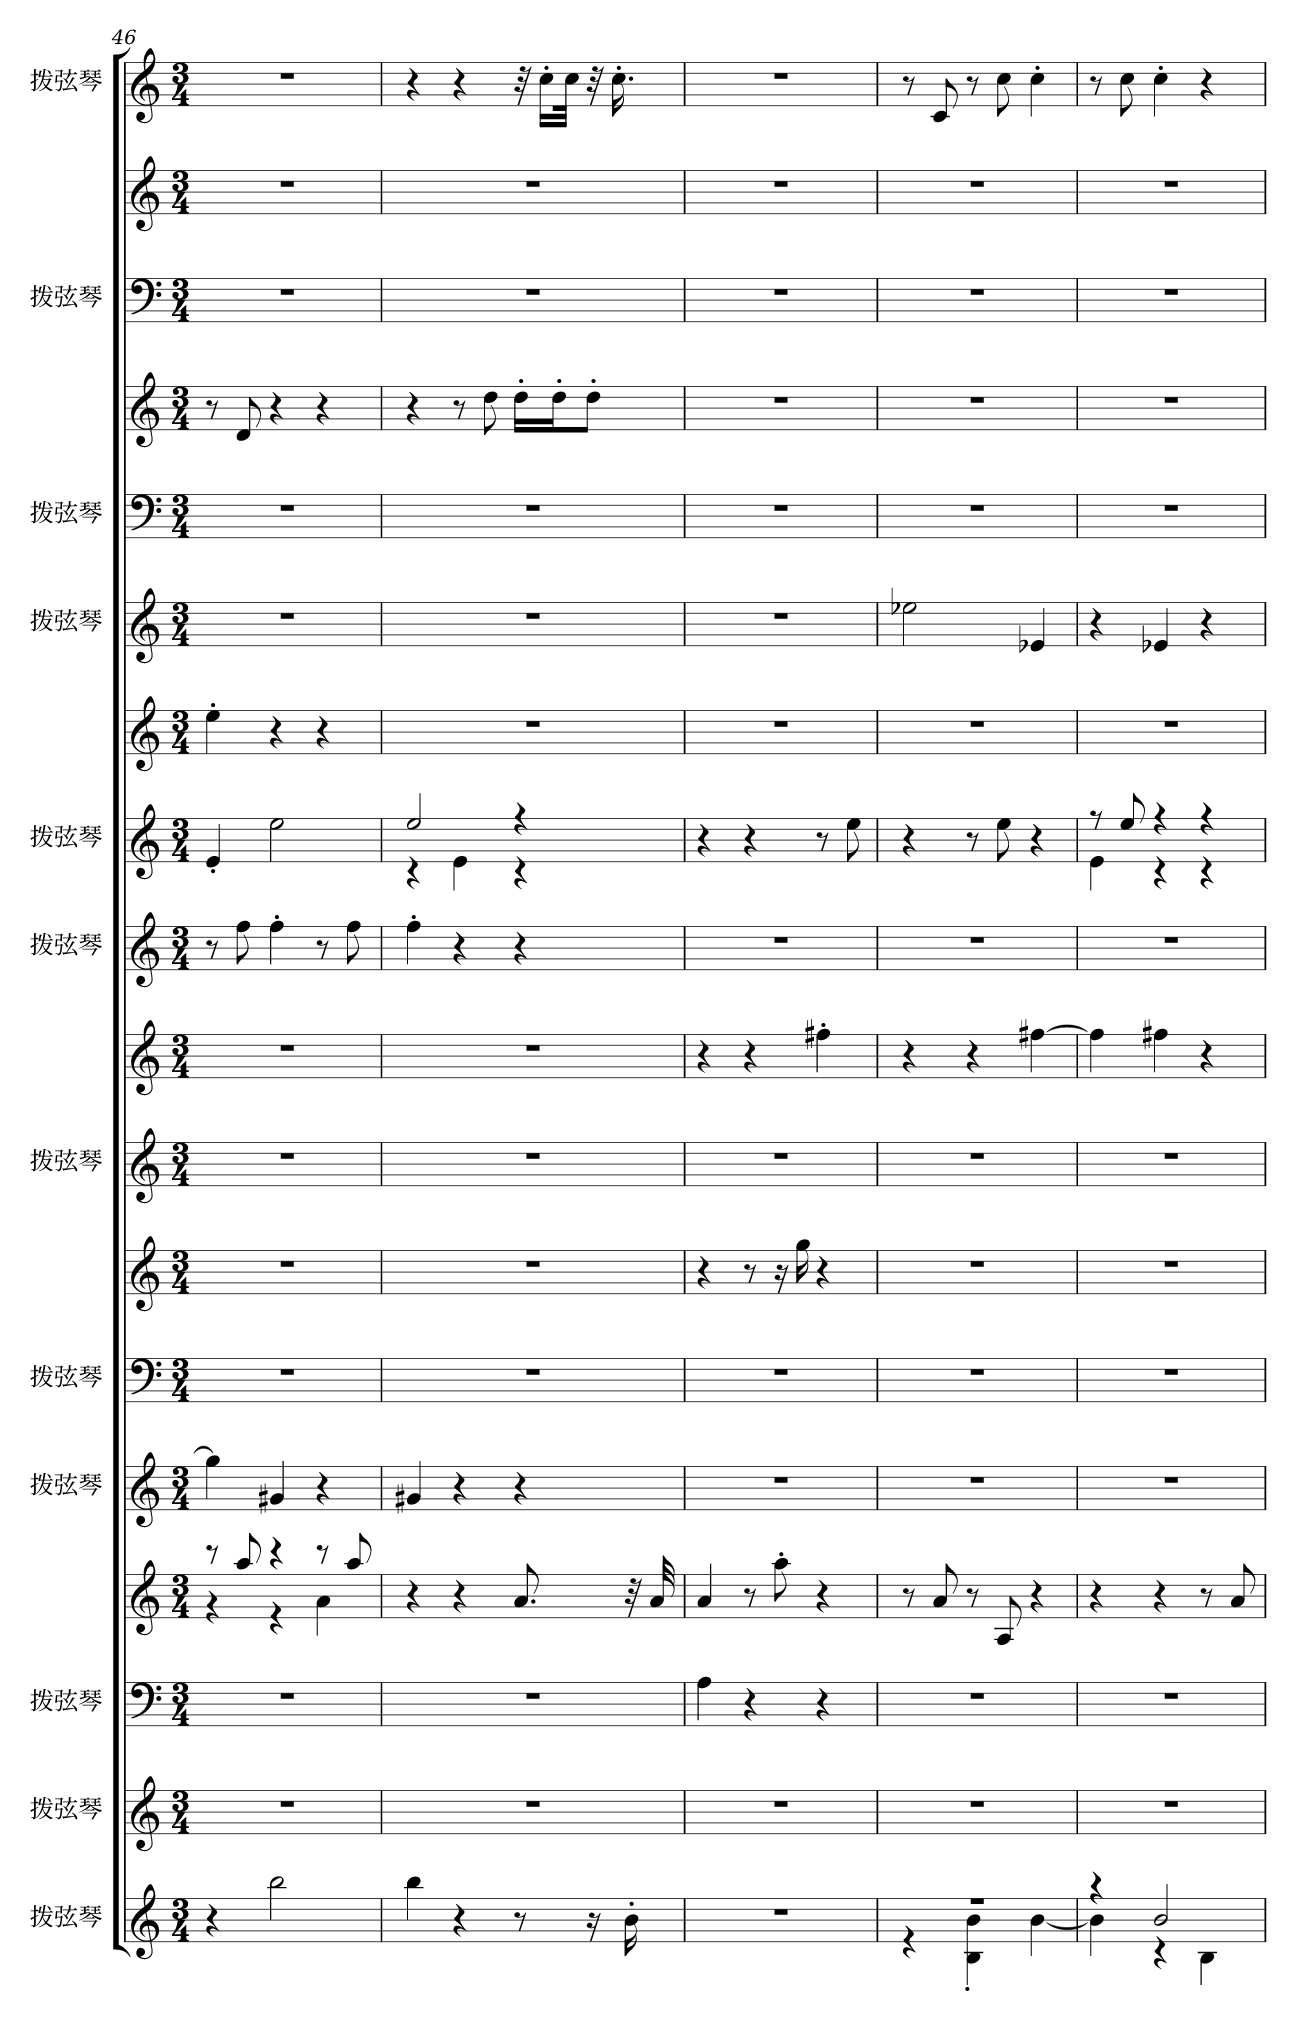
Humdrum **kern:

**kern	**kern	**kern	**kern	**kern	**kern	**kern	**kern	**kern	**kern	**kern	**kern	**kern	**kern	**kern	**kern	**kern	**kern
*part12	*part11	*part10	*part10	*part9	*part8	*part8	*part7	*part7	*part6	*part5	*part5	*part4	*part3	*part3	*part2	*part2	*part1
*staff18	*staff17	*staff16	*staff15	*staff14	*staff13	*staff12	*staff11	*staff10	*staff9	*staff8	*staff7	*staff6	*staff5	*staff4	*staff3	*staff2	*staff1
*I"拨弦琴	*I"拨弦琴	*I"拨弦琴	*	*I"拨弦琴	*I"拨弦琴	*	*I"拨弦琴	*	*I"拨弦琴	*I"拨弦琴	*	*I"拨弦琴	*I"拨弦琴	*	*I"拨弦琴	*	*I"拨弦琴
*clefG2	*clefG2	*clefF4	*clefG2	*clefG2	*clefF4	*clefG2	*clefG2	*clefG2	*clefG2	*clefG2	*clefG2	*clefG2	*clefF4	*clefG2	*clefF4	*clefG2	*clefG2
*k[]	*k[]	*k[]	*k[]	*k[]	*k[]	*k[]	*k[]	*k[]	*k[]	*k[]	*k[]	*k[]	*k[]	*k[]	*k[]	*k[]	*k[]
*M3/4	*M3/4	*M3/4	*M3/4	*M3/4	*M3/4	*M3/4	*M3/4	*M3/4	*M3/4	*M3/4	*M3/4	*M3/4	*M3/4	*M3/4	*M3/4	*M3/4	*M3/4
=46	=46	=46	=46	=46	=46	=46	=46	=46	=46	=46	=46	=46	=46	=46	=46	=46	=46
*	*	*	*^	*	*	*	*	*	*	*	*	*	*	*	*	*	*
4r	2.r	2.r	8r	4r	4gg#\]	2.r	2.r	2.r	2.r	8r	4e'/	4ee'\	2.r	2.r	8r	2.r	2.r	2.r
.	.	.	8aa/	.	.	.	.	.	.	8ff\	.	.	.	.	8d/	.	.	.
2bb\	.	.	4r	4r	4g#X/	.	.	.	.	4ff'\	2ee\	4r	.	.	4r	.	.	.
.	.	.	8r	4a\	4r	.	.	.	.	8r	.	4r	.	.	4r	.	.	.
.	.	.	8aa/	.	.	.	.	.	.	8ff\	.	.	.	.	.	.	.	.
*	*	*	*v	*v	*	*	*	*	*	*	*	*	*	*	*	*	*	*
=47	=47	=47	=47	=47	=47	=47	=47	=47	=47	=47	=47	=47	=47	=47	=47	=47	=47
*	*	*	*	*	*	*	*	*	*	*^	*	*	*	*	*	*	*
4bb\	2.r	2.r	4r	4g#X/	2.r	2.r	2.r	2.r	4ff'\	2ee/	4r	2.r	2.r	2.r	4r	2.r	2.r	4r
4r	.	.	4r	4r	.	.	.	.	4r	.	4e\	.	.	.	8r	.	.	4r
.	.	.	.	.	.	.	.	.	.	.	.	.	.	.	8dd\	.	.	.
8r	.	.	8.a/	4r	.	.	.	.	4r	4r	4r	.	.	.	16dd'\LL	.	.	32r
.	.	.	.	.	.	.	.	.	.	.	.	.	.	.	.	.	.	16cc'\LL
.	.	.	.	.	.	.	.	.	.	.	.	.	.	.	16dd'\J	.	.	.
.	.	.	.	.	.	.	.	.	.	.	.	.	.	.	.	.	.	32cc\JJk
16r	.	.	.	.	.	.	.	.	.	.	.	.	.	.	8dd'\J	.	.	32r
.	.	.	.	.	.	.	.	.	.	.	.	.	.	.	.	.	.	16.cc'\
16b'\	.	.	32r	.	.	.	.	.	.	.	.	.	.	.	.	.	.	.
.	.	.	32a/	.	.	.	.	.	.	.	.	.	.	.	.	.	.	.
*	*	*	*	*	*	*	*	*	*	*v	*v	*	*	*	*	*	*	*
!!LO:PB:g=z
=48	=48	=48	=48	=48	=48	=48	=48	=48	=48	=48	=48	=48	=48	=48	=48	=48	=48
2.r	2.r	4A\	4a/	2.r	2.r	4r	2.r	4r	2.r	4r	2.r	2.r	2.r	2.r	2.r	2.r	2.r
.	.	4r	8r	.	.	8r	.	4r	.	4r	.	.	.	.	.	.	.
.	.	.	8aa'\	.	.	16r	.	.	.	.	.	.	.	.	.	.	.
.	.	.	.	.	.	16gg\	.	.	.	.	.	.	.	.	.	.	.
.	.	4r	4r	.	.	4r	.	4ff#X'\	.	8r	.	.	.	.	.	.	.
.	.	.	.	.	.	.	.	.	.	8ee\	.	.	.	.	.	.	.
=49	=49	=49	=49	=49	=49	=49	=49	=49	=49	=49	=49	=49	=49	=49	=49	=49	=49
*^	*	*	*	*	*	*	*	*	*	*	*	*	*	*	*	*	*
2.r	4r	2.r	2.r	8r	2.r	2.r	2.r	2.r	4r	2.r	4r	2.r	2ee-X\	2.r	2.r	2.r	2.r	8r
.	.	.	.	8a/	.	.	.	.	.	.	.	.	.	.	.	.	.	8c/
.	4B\' 4b\'	.	.	8r	.	.	.	.	4r	.	8r	.	.	.	.	.	.	8r
.	.	.	.	8A/	.	.	.	.	.	.	8ee\	.	.	.	.	.	.	8cc\
.	[4b\	.	.	4r	.	.	.	.	[4ff#X\	.	4r	.	4e-X/	.	.	.	.	4cc'\
=50	=50	=50	=50	=50	=50	=50	=50	=50	=50	=50	=50	=50	=50	=50	=50	=50	=50	=50
*	*	*	*	*	*	*	*	*	*	*	*^	*	*	*	*	*	*	*
4r	4b\]	2.r	2.r	4r	2.r	2.r	2.r	2.r	4ff#\]	2.r	8r	4e\	2.r	4r	2.r	2.r	2.r	2.r	8r
.	.	.	.	.	.	.	.	.	.	.	8ee/	.	.	.	.	.	.	.	8cc\
2b/	4r	.	.	4r	.	.	.	.	4ff#X\	.	4r	4r	.	4e-X/	.	.	.	.	4cc'\
.	4B\	.	.	8r	.	.	.	.	4r	.	4r	4r	.	4r	.	.	.	.	4r
.	.	.	.	8a/	.	.	.	.	.	.	.	.	.	.	.	.	.	.	.
*v	*v	*	*	*	*	*	*	*	*	*	*v	*v	*	*	*	*	*	*	*
=	=	=	=	=	=	=	=	=	=	=	=	=	=	=	=	=	=
*-	*-	*-	*-	*-	*-	*-	*-	*-	*-	*-	*-	*-	*-	*-	*-	*-	*-
